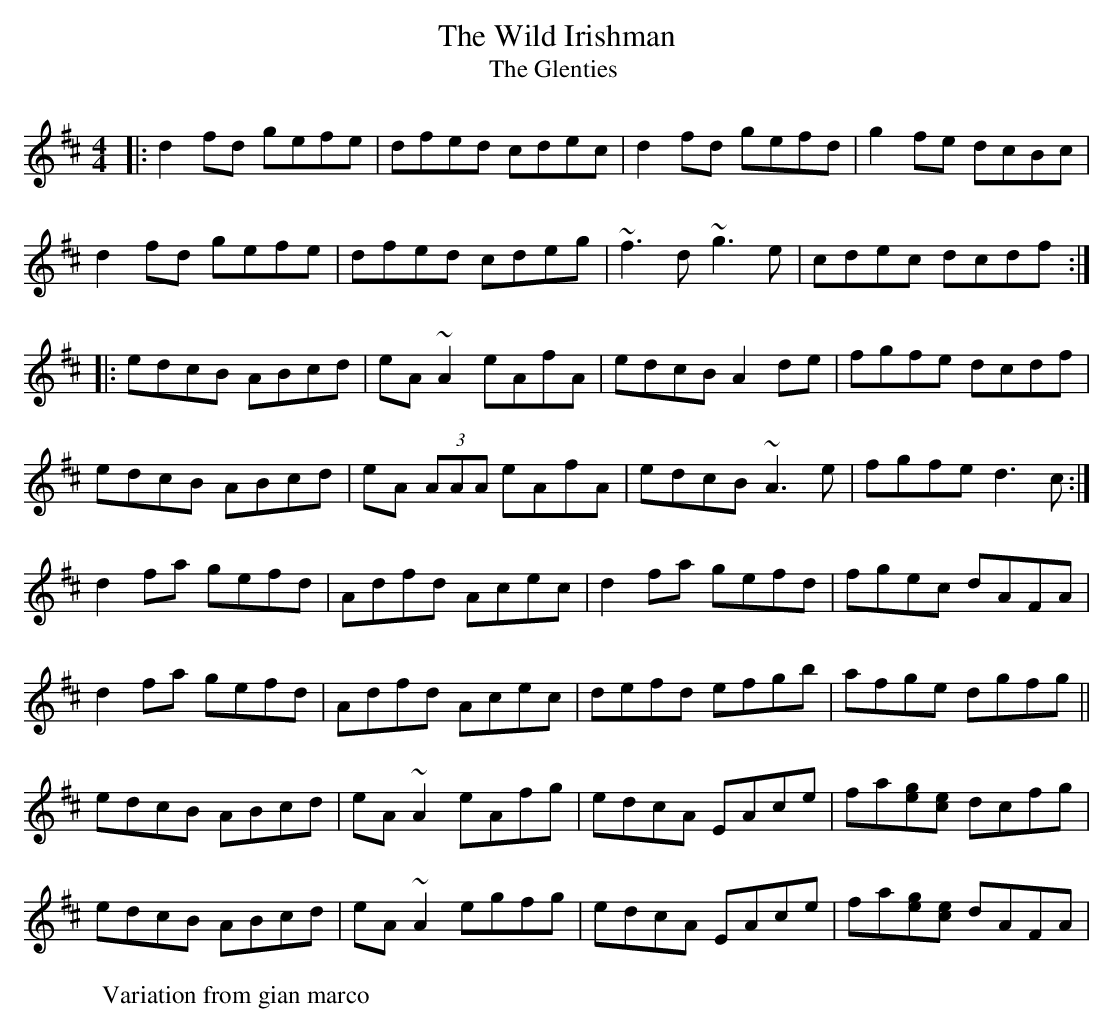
X:1
T:Wild Irishman, The
T:Glenties , The
M:4/4
L:1/8
K:Dmaj
|:d2fd gefe|dfed cdec|d2fd gefd|g2fe dcBc|
d2fd gefe|dfed cdeg|~f3d ~g3e|cdec dcdf:|
|:edcB ABcd|eA~A2 eAfA|edcB A2de|fgfe dcdf|
edcB ABcd|eA (3AAA eAfA|edcB ~A3e|fgfe d3c:|
W:Variation from gian marco
d2fa gefd|Adfd Acec|d2fa gefd|fgec dAFA|
d2fa gefd|Adfd Acec|defd efgb|afge dgfg||
edcB ABcd|eA~A2 eAfg|edcA EAce|fa[eg][ce] dcfg|
edcB ABcd|eA~A2 egfg|edcA EAce|fa[eg][ce] dAFA|
